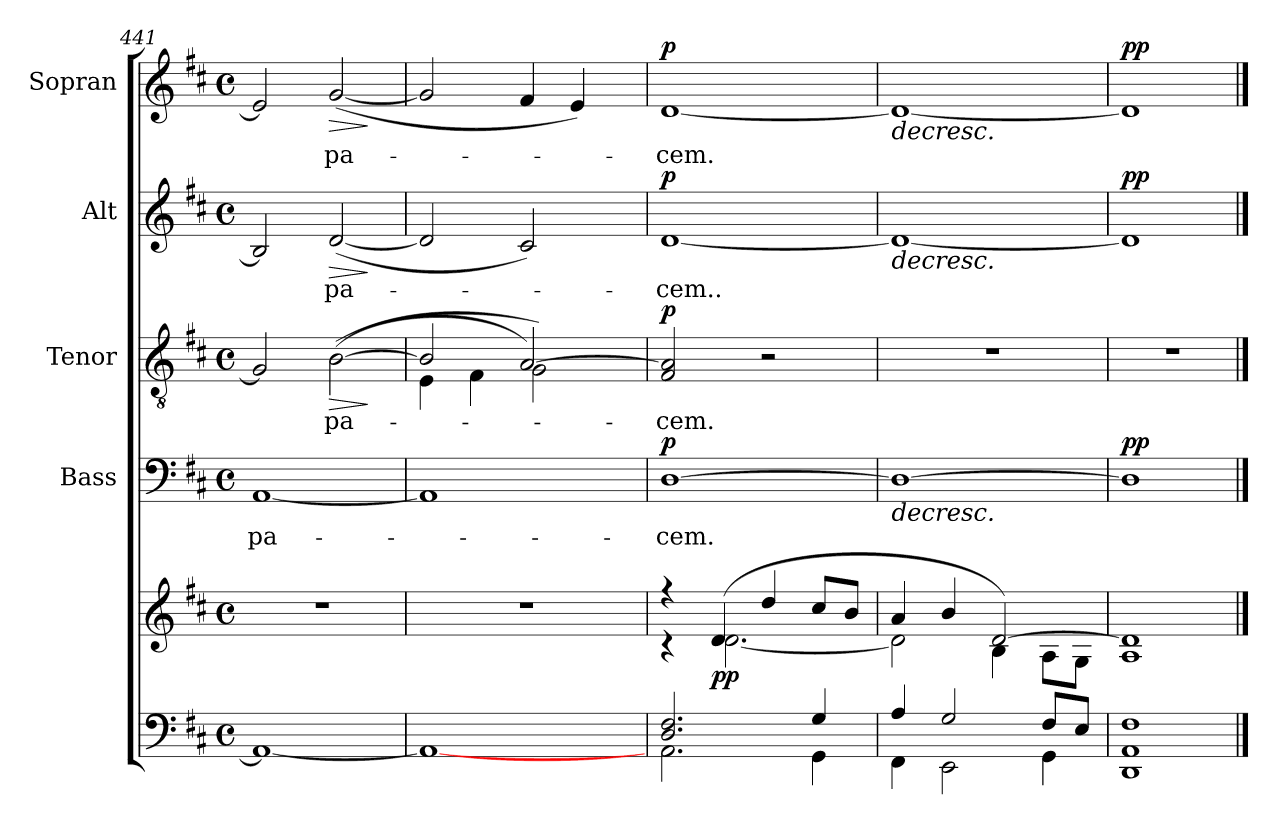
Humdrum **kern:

**kern	**kern	**dynam	**kern	**text	**dynam	**kern	**text	**dynam	**kern	**text	**dynam	**kern	**text	**dynam
*part5	*part5	*part5	*part4	*part4	*part4	*part3	*part3	*part3	*part2	*part2	*part2	*part1	*part1	*part1
*staff6	*staff5	*staff5/6	*staff4	*staff4	*staff4	*staff3	*staff3	*staff3	*staff2	*staff2	*staff2	*staff1	*staff1	*staff1
*	*	*	*I"Bass	*	*	*I"Tenor	*	*	*I"Alt	*	*	*I"Sopran	*	*
*	*	*	*I'B.	*	*	*I'T.	*	*	*I'A.	*	*	*I'S.	*	*
*clefF4	*clefG2	*	*clefF4	*	*	*clefGv2	*	*	*clefG2	*	*	*clefG2	*	*
*k[f#c#]	*k[f#c#]	*	*k[f#c#]	*	*	*k[f#c#]	*	*	*k[f#c#]	*	*	*k[f#c#]	*	*
*D:	*D:	*	*D:	*	*	*D:	*	*	*D:	*	*	*D:	*	*
*M4/4	*M4/4	*	*M4/4	*	*	*M4/4	*	*	*M4/4	*	*	*M4/4	*	*
*met(c)	*met(c)	*	*met(c)	*	*	*met(c)	*	*	*met(c)	*	*	*met(c)	*	*
=441	=441	=441	=441	=441	=441	=441	=441	=441	=441	=441	=441	=441	=441	=441
!	!	!	!	!LO:LY:b	!	!	!	!	!	!	!	!	!	!
1AA_	1r	.	[1AA	pa-	.	2G/]	.	.	2B/]	.	.	2e/]	.	.
!	!	!	!	!	!	!	!LO:LY:b	!LO:HP:b	!	!LO:LY:b	!LO:HP:b	!	!LO:LY:b	!LO:HP:b
.	.	.	.	.	.	(>(<[2B\	pa-	>	(<[2d/	pa-	>	(<[2g/	pa-	>
.	.	.	.	.	.	.	.	]	.	.	]	.	.	]
=442	=442	=442	=442	=442	=442	=442	=442	=442	=442	=442	=442	=442	=442	=442
*	*	*	*	*	*	*^	*	*	*	*	*	*	*	*
1AA_	1r	.	1AA]	.	.	2B/]	4E\	.	.	2d/]	.	.	2g/]	.	.
.	.	.	.	.	.	.	4F#\	.	.	.	.	.	.	.	.
.	.	.	.	.	.	[>2A/)	2G\)	.	.	2c#/)	.	.	4f#/	.	.
.	.	.	.	.	.	.	.	.	.	.	.	.	4e/)	.	.
*	*	*	*	*	*	*v	*v	*	*	*	*	*	*	*	*
=443	=443	=443	=443	=443	=443	=443	=443	=443	=443	=443	=443	=443	=443	=443
*^	*^	*	*	*	*	*	*	*	*	*	*	*	*	*
!	!	!	!	!	!	!LO:LY:b	!LO:DY:a	!	!LO:LY:b	!LO:DY:a	!	!LO:LY:b	!LO:DY:a	!	!LO:LY:b	!LO:DY:a
2.D/ 2.F#/	2.AA\	4r	4r	.	[1D	-cem.	p	2F#/ 2A/]	-cem.	p	[1d	-cem..	p	[1d	-cem.	p
!	!	!	!	!LO:DY:b	!	!	!	!	!	!	!	!	!	!	!	!
.	.	(>4d/	[<2.d\	pp	.	.	.	.	.	.	.	.	.	.	.	.
.	.	4dd/	.	.	.	.	.	2r	.	.	.	.	.	.	.	.
4G/	4GG\	8cc#/L	.	.	.	.	.	.	.	.	.	.	.	.	.	.
.	.	8b/J	.	.	.	.	.	.	.	.	.	.	.	.	.	.
=444	=444	=444	=444	=444	=444	=444	=444	=444	=444	=444	=444	=444	=444	=444	=444	=444
!	!	!	!	!	!	!	!LO:HP:b	!	!	!	!	!	!LO:HP:b	!	!	!LO:HP:b
4A/	4FF#\	4a/	2d\]	.	1D_	.	>	1r	.	.	1d_	.	>	1d_	.	>
2G/	2EE\	4b/	.	.	.	.	.	.	.	.	.	.	.	.	.	.
.	.	[>2d/)	4B\	.	.	.	.	.	.	.	.	.	.	.	.	.
8F#/L	4GG\	.	8A\L	.	.	.	.	.	.	.	.	.	.	.	.	.
8E/J	.	.	8G\J	.	.	.	.	.	.	.	.	.	.	.	.	.
=445	=445	=445	=445	=445	=445	=445	=445	=445	=445	=445	=445	=445	=445	=445	=445	=445
!	!	!	!	!	!	!	!LO:DY:a	!	!	!	!	!	!LO:DY:a	!	!	!LO:DY:a
1F#	1DD 1AA	1d]	1A	.	1D]	.	pp	1r	.	.	1d]	.	pp	1d]	.	pp
*v	*v	*	*	*	*	*	*	*	*	*	*	*	*	*	*	*
*	*v	*v	*	*	*	*	*	*	*	*	*	*	*	*	*
.	.	.	.	.	]	.	.	.	.	.	]	.	.	]
==	==	==	==	==	==	==	==	==	==	==	==	==	==	==
*-	*-	*-	*-	*-	*-	*-	*-	*-	*-	*-	*-	*-	*-	*-
